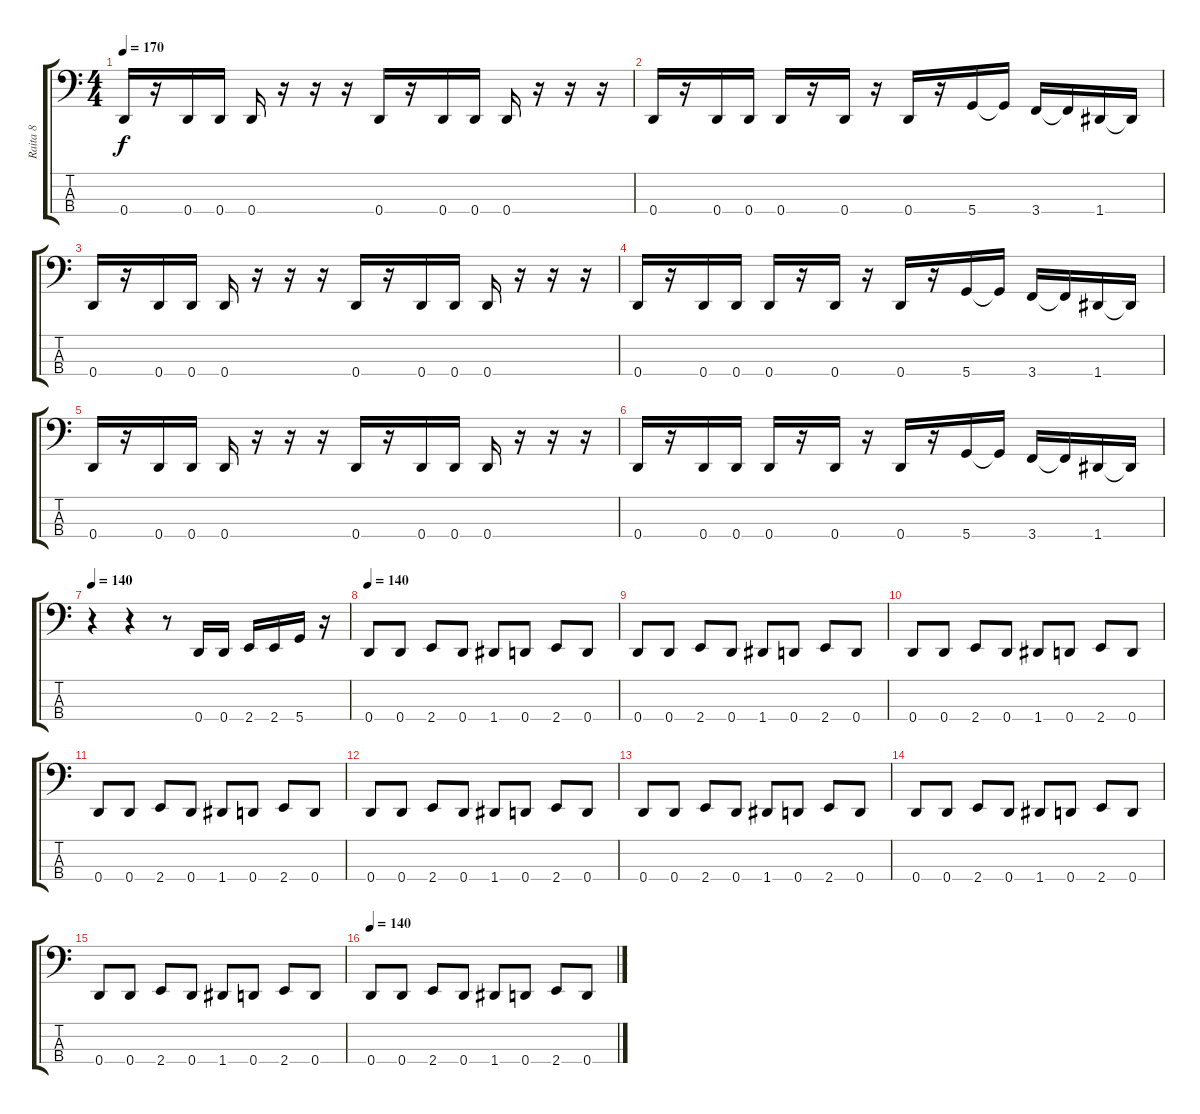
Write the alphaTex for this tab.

\track ("Raita 8" "Raita 8") {instrument electricbasspick}
\staff {score tabs}
\tuning (F2 C2 G1 D1) {hide}
\ts (4 4)
\tempo 170
\clef f4
\ks c
0.4.16{dy f} r.16 0.4.16 0.4.16 0.4.16 r.16 r.16 r.16 0.4.16 r.16 0.4.16 0.4.16 0.4.16 r.16 r.16 r.16 |
0.4.16 r.16 0.4.16 0.4.16 0.4.16 r.16 0.4.16 r.16 0.4.16 r.16 5.4.16 5.4{t}.16 3.4.16 3.4{t}.16 1.4.16 1.4{t}.16 |
0.4.16 r.16 0.4.16 0.4.16 0.4.16 r.16 r.16 r.16 0.4.16 r.16 0.4.16 0.4.16 0.4.16 r.16 r.16 r.16 |
0.4.16 r.16 0.4.16 0.4.16 0.4.16 r.16 0.4.16 r.16 0.4.16 r.16 5.4.16 5.4{t}.16 3.4.16 3.4{t}.16 1.4.16 1.4{t}.16 |
0.4.16 r.16 0.4.16 0.4.16 0.4.16 r.16 r.16 r.16 0.4.16 r.16 0.4.16 0.4.16 0.4.16 r.16 r.16 r.16 |
0.4.16 r.16 0.4.16 0.4.16 0.4.16 r.16 0.4.16 r.16 0.4.16 r.16 5.4.16 5.4{t}.16 3.4.16 3.4{t}.16 1.4.16 1.4{t}.16 |
\tempo 140
r.4 r.4 r.8 0.4.16 0.4.16 2.4.16 2.4.16 5.4.16 r.16 |
\tempo 140
0.4.8 0.4.8 2.4.8 0.4.8 1.4.8 0.4.8 2.4.8 0.4.8 |
0.4.8 0.4.8 2.4.8 0.4.8 1.4.8 0.4.8 2.4.8 0.4.8 |
0.4.8 0.4.8 2.4.8 0.4.8 1.4.8 0.4.8 2.4.8 0.4.8 |
0.4.8 0.4.8 2.4.8 0.4.8 1.4.8 0.4.8 2.4.8 0.4.8 |
0.4.8 0.4.8 2.4.8 0.4.8 1.4.8 0.4.8 2.4.8 0.4.8 |
0.4.8 0.4.8 2.4.8 0.4.8 1.4.8 0.4.8 2.4.8 0.4.8 |
0.4.8 0.4.8 2.4.8 0.4.8 1.4.8 0.4.8 2.4.8 0.4.8 |
0.4.8 0.4.8 2.4.8 0.4.8 1.4.8 0.4.8 2.4.8 0.4.8 |
\tempo 140
0.4.8 0.4.8 2.4.8 0.4.8 1.4.8 0.4.8 2.4.8 0.4.8
